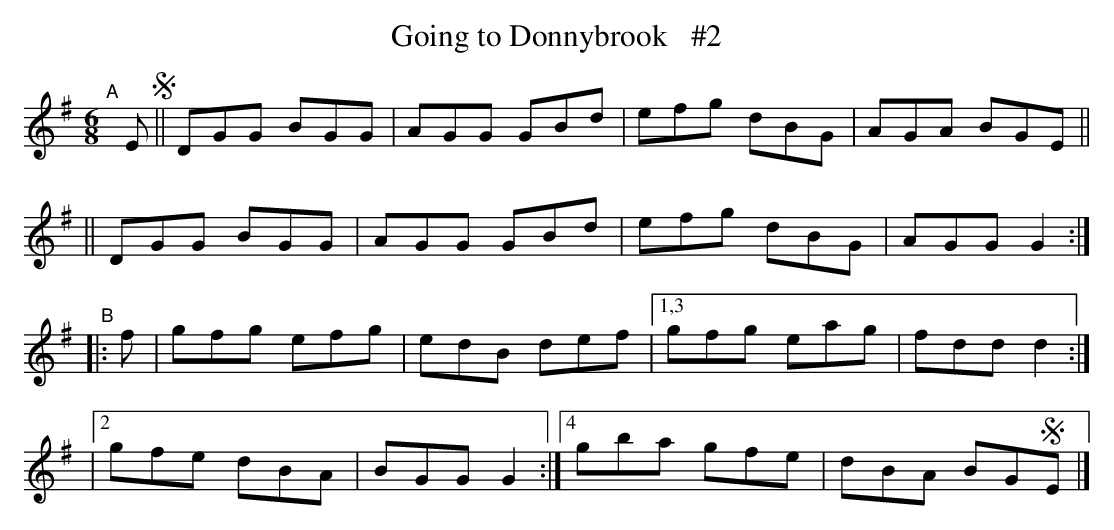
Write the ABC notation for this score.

X:1
T: Going to Donnybrook   #2
M: 6/8
L: 1/8
K: G
"^A"[|] E !segno!\
|| DGG BGG | AGG GBd | efg dBG | AGA BGE ||
|| DGG BGG | AGG GBd | efg dBG | AGG G2 :|
"^B"|: f \
|   gfg efg | edB def |1,3 gfg eag | fdd d2 :|
|[2 gfe dBA | BGG G2 :|[4  gba gfe | dBA BG!segno!E |]
